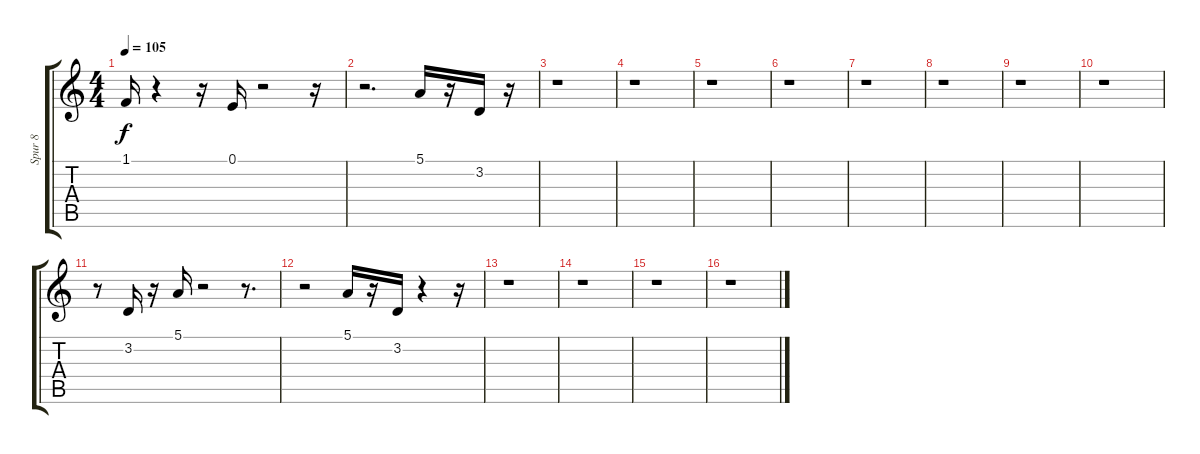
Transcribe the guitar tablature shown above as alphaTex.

\track ("Spur 8" "Spur 8") {instrument blownbottle}
\staff {score tabs}
\tuning (E4 B3 G3 D3 A2 E2) {hide}
\ts (4 4)
\tempo 105
\clef g2
\ks c
1.1.16{dy f} r.4 r.16 0.1.16 r.2 r.16 |
r.2{d} 5.1.16 r.16 3.2.16 r.16 |
r.1 |
r.1 |
r.1 |
r.1 |
r.1 |
r.1 |
r.1 |
r.1 |
r.8 3.2.16 r.16 5.1.16 r.2 r.8{d} |
r.2 5.1.16 r.16 3.2.16 r.4 r.16 |
r.1 |
r.1 |
r.1 |
r.1
